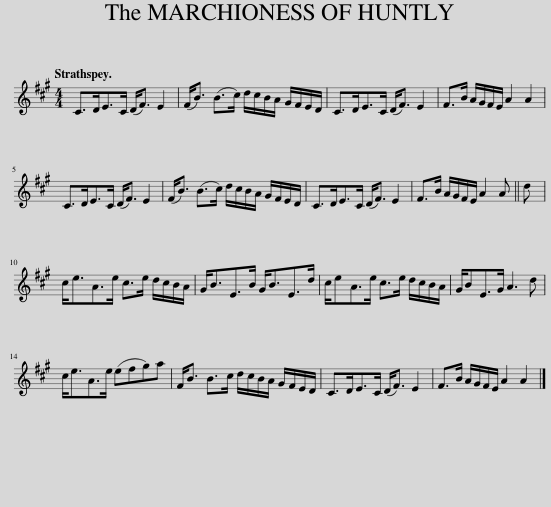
X:1
L:1/8
Q:1/4=120
M:4/4
I:linebreak $
K:A
V:1 treble
V:1
 C>DE>C (D<F) E2 | (F<B) (B>c) d/c/B/A/ G/F/E/D/ | C>DE>C (D<F) E2 | F>B A/G/F/E/ A2 A2 |$ C>DE>C (D<F) E2 | %5
 (F<B) (B>c) d/c/B/A/ G/F/E/D/ | C>DE>C (D<F) E2 | F>B A/G/F/E/ A2 A || d |$ c<eA>e c>e d/c/B/A/ | %10
 G<BE>B G<BE>d | c/eA>e c>e d/c/B/A/ | G/BE>G A3 d |$ c<eA>e (efg)a | F<B B>c d/c/B/A/ G/F/E/D/ | %15
 C>DE>C (D<F) E2 | F>B A/G/F/E/ A2 A2 |] %17
